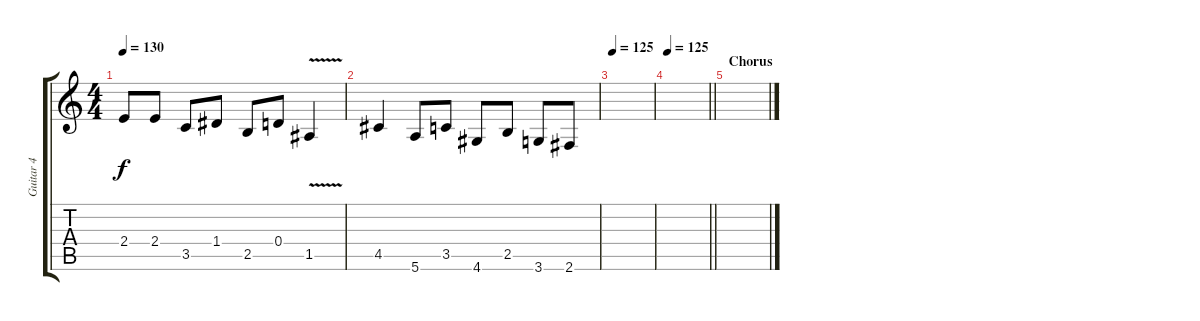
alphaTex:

\track ("Guitar 4" "Guitar 4") {instrument distortionguitar}
\staff {score tabs}
\tuning (E4 B3 G3 D3 A2 E2) {hide}
\ts (4 4)
\tempo 130
\clef g2
\ks c
2.4.8{dy f} 2.4.8 3.5.8 1.4.8 2.5.8 0.4.8 1.5{v}.4 |
4.5.4 5.6.8 3.5.8 4.6.8 2.5.8 3.6.8 2.6.8 |
\tempo 125
|
\tempo 125
\barLineRight lightlight
|
\section ("" "Chorus")
